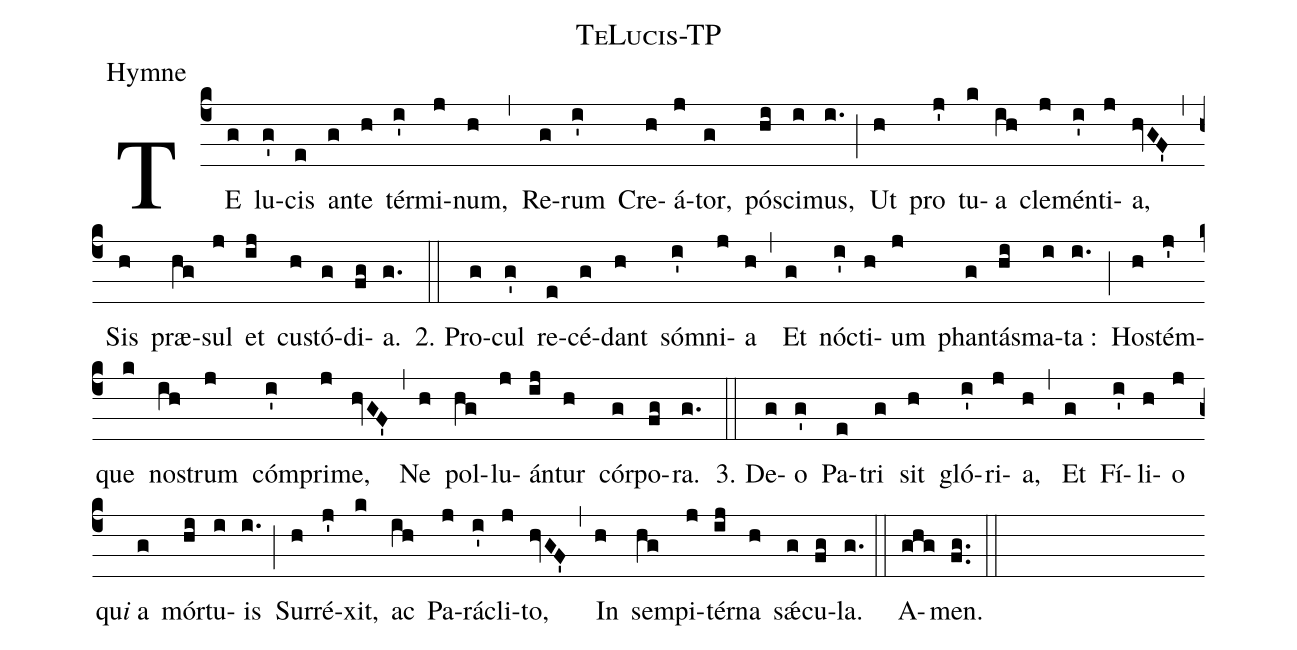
name:TeLucis-TP;
office-part:Hymne;
%%
(c4) TE(g) lu(g')cis(e) an(g)te(h) tér(i')mi(j)num,(h) (,)
Re(g)rum(i') Cre(h)á(j)tor,(g) pó(hi)sci(i)mus,(i.) (;)
Ut(h) pro(j') tu(k)a(ih) cle(j)mén(i')ti(j)a,(hvGF') (,)
Sis(h) præ(hg)sul(j) et(ij) cu(h)stó(g)di(fg)a.(g.) (::)

2. Pr{o}(g)cul(g') re(e)cé(g)dant(h) só(i')mni(j)a(h) (,)
Et(g) nó(i')cti(h)um(j) phan(g)tás(hi)ma(i)ta :(i.) (;)
Ho(h)stém(j')que(k) no(ih)strum(j) cóm(i')pri(j)me,(hvGF') (,)
Ne(h) pol(hg)lu(j)án(ij)tur(h) cór(g)po(fg)ra.(g.) (::)

3. D{e}(g)o(g') Pa(e)tri(g) sit(h) gló(i')ri(j)a,(h) (,)
Et(g) Fí(i')li(h)o(j) qu<i>i</i> {a}(g) mór(hi)tu(i)is(i.) (;)
Sur(h)ré(j')xit,(k) ac(ih) Pa(j)rá(i')cli(j)to,(hvGF') (,)
In(h) sem(hg)pi(j)tér(ij)na(h) sǽ(g)cu(fg)la.(g.) (::)

A(ghg)men.(fg..) (::)
